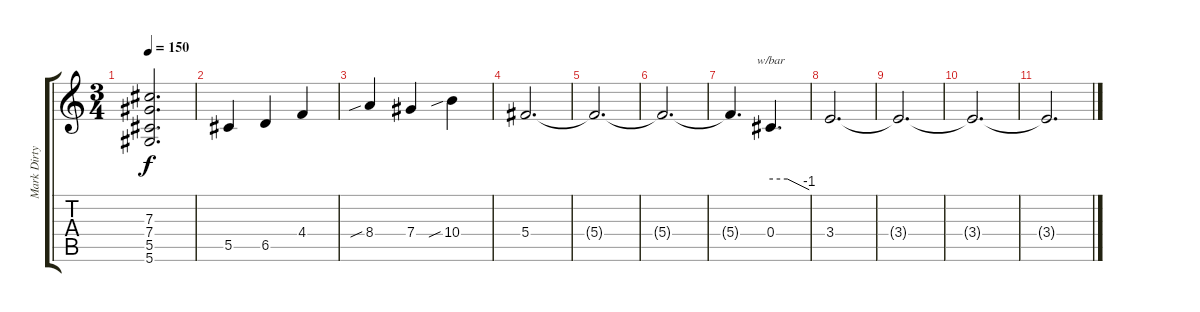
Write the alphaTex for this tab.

\track ("Mark Dirty" "Mark Dirty") {instrument distortionguitar}
\staff {score tabs}
\tuning (Eb4 Bb3 Gb3 Db3 Ab2 Eb2) {hide}
\ts (3 4)
\tempo 150
\clef g2
\ks c
(7.3{t} 7.4{t} 5.5{t} 5.6{t}).2{d dy f} |
5.5.4 6.5.4 4.4.4 |
8.4{sib}.4 7.4.4 10.4{sib}.4 |
5.4.2{d} |
5.4{t}.2{d} |
5.4{t}.2{d} |
5.4{t}.4{d} 0.4.4{d tbe (custom default 0 0 26 0 60 -4)} |
3.4.2{d} |
3.4{t}.2{d} |
3.4{t}.2{d} |
3.4{t}.2{d}
